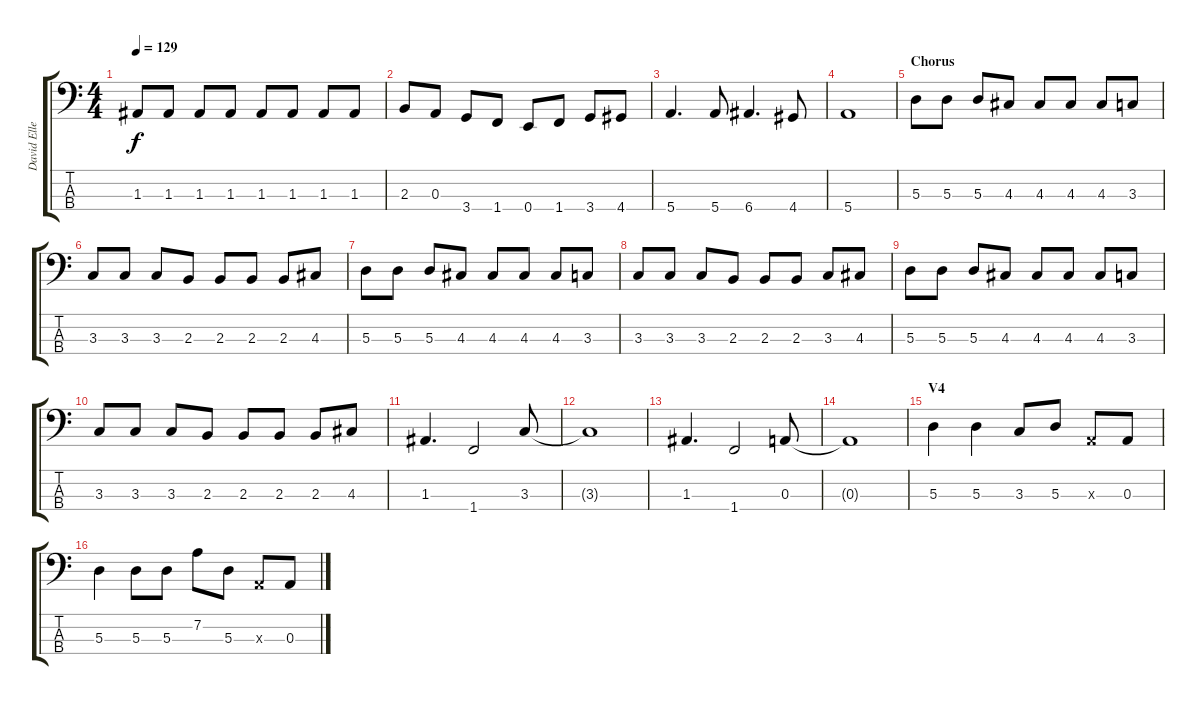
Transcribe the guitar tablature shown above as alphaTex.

\track ("David Ellefson (Bass)" "David Elle") {instrument electricbassfinger}
\staff {score tabs}
\tuning (G2 D2 A1 E1) {hide}
\ts (4 4)
\tempo 129
\clef f4
\ks c
1.3.8{dy f} 1.3.8 1.3.8 1.3.8 1.3.8 1.3.8 1.3.8 1.3.8 |
2.3.8 0.3.8 3.4.8 1.4.8 0.4.8 1.4.8 3.4.8 4.4.8 |
5.4.4{d} 5.4.8 6.4.4{d} 4.4.8 |
5.4.1 |
\section ("" "Chorus")
5.3.8 5.3.8 5.3.8 4.3.8 4.3.8 4.3.8 4.3.8 3.3.8 |
3.3.8 3.3.8 3.3.8 2.3.8 2.3.8 2.3.8 2.3.8 4.3.8 |
5.3.8 5.3.8 5.3.8 4.3.8 4.3.8 4.3.8 4.3.8 3.3.8 |
3.3.8 3.3.8 3.3.8 2.3.8 2.3.8 2.3.8 3.3.8 4.3.8 |
5.3.8 5.3.8 5.3.8 4.3.8 4.3.8 4.3.8 4.3.8 3.3.8 |
3.3.8 3.3.8 3.3.8 2.3.8 2.3.8 2.3.8 2.3.8 4.3.8 |
1.3.4{d} 1.4.2 3.3.8 |
3.3{t}.1 |
1.3.4{d} 1.4.2 0.3.8 |
0.3{t}.1 |
\section ("" "V4")
5.3.4 5.3.4 3.3.8 5.3.8 0.3{x}.8 0.3.8 |
5.3.4 5.3.8 5.3.8 7.2.8 5.3.8 0.3{x}.8 0.3.8
